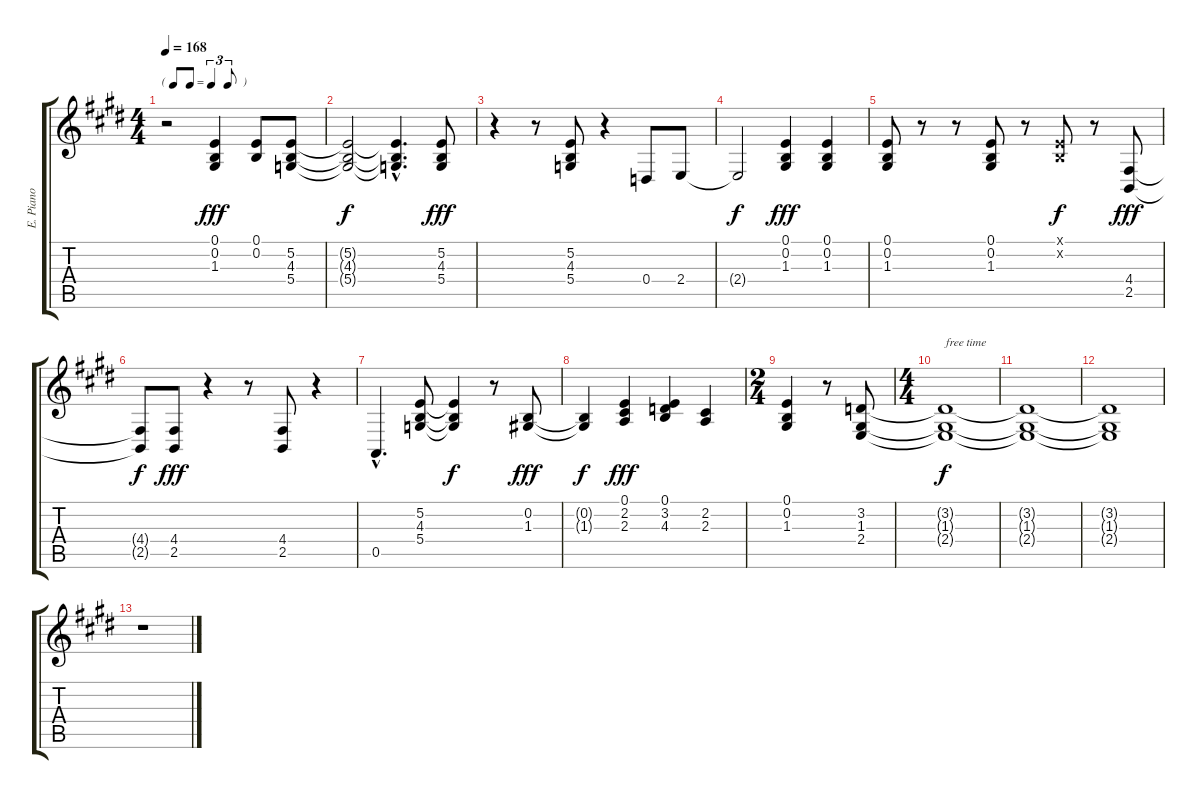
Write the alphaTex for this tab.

\track ("E. Piano" "E. Piano") {instrument electricgrandpiano}
\staff {score tabs}
\tuning (E4 B3 G3 D3 A2 E2) {hide}
\ts (4 4)
\tf triplet8th
\tempo 168
\clef g2
\ks e
r.2{dy fff} (0.1 0.2 1.3).4 (0.1 0.2).8 (5.2 4.3 5.4).8 |
(5.2{t} 4.3{t} 5.4{t}).2{dy f} (5.2{hac t} 4.3{hac t} 5.4{hac t}).4{d} (5.2 4.3 5.4).8{dy fff} |
r.4 r.8 (5.2 4.3 5.4).8 r.4 0.4.8 2.4.8 |
2.4{t}.2{dy f} (0.1 0.2 1.3).4{dy fff} (0.1 0.2 1.3).4 |
(0.1 0.2 1.3).8 r.8 r.8 (0.1 0.2 1.3).8 r.8 (0.1{x} 0.2{x}).8{dy f} r.8 (4.4 2.5).8{dy fff} |
(4.4{t} 2.5{t}).8{dy f} (4.4 2.5).8{dy fff} r.4 r.8 (4.4 2.5).8 r.4 |
0.5{hac}.4{d} (5.2 4.3 5.4).8 (5.2{t} 4.3{t} 5.4{t}).4{dy f} r.8 (0.2 1.3).8{dy fff} |
(0.2{t} 1.3{t}).4{dy f} (0.1 2.2 2.3).4{dy fff} (0.1 3.2 4.3).4 (2.2 2.3).4 |
\ts (2 4)
(0.1 0.2 1.3).4 r.8 (3.2 1.3 2.4).8 |
\ts (4 4)
(3.2{t} 1.3{t} 2.4{t}).1{txt "free time" dy f} |
(3.2{t} 1.3{t} 2.4{t}).1 |
(3.2{t} 1.3{t} 2.4{t}).1 |
r.1
